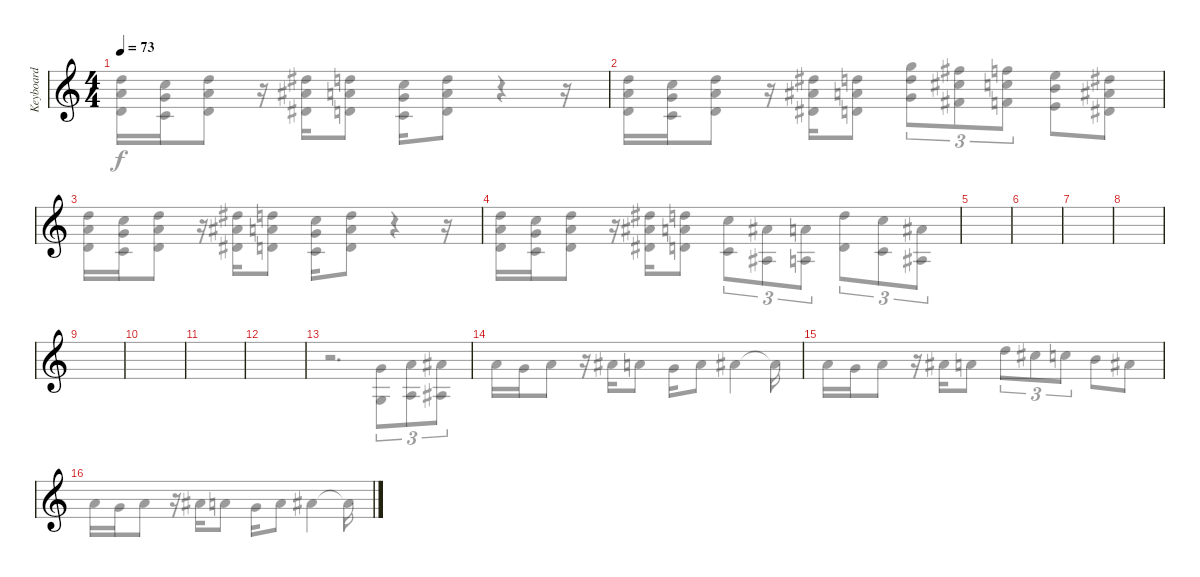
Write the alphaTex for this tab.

\track ("Keyboard" "Keyboard") {instrument orchestrahit}
\staff {score}
\tuning (E4 B3 G3 D3 A2 E2) {hide}
\voice
\ts (4 4)
\tempo 73
\clef g2
\ks c
|
|
|
|
|
|
|
|
|
|
|
|
|
|
|
\voice
\clef g2
\ks c
(10.1 3.2 14.3).16{dy f} (8.1 1.2 12.3).16 (10.1 3.2 14.3).8 r.16 (11.1 4.2 15.3).16 (10.1 3.2 14.3).8 (8.1 1.2 12.3).16 (10.1 3.2 14.3).8 r.4 r.16 |
(10.1 3.2 14.3).16 (8.1 1.2 12.3).16 (10.1 3.2 14.3).8 r.16 (11.1 4.2 15.3).16 (10.1 3.2 14.3).8 (3.1 20.2 19.3).8{tu (3 2)} (2.1 19.2 18.3).8{tu (3 2)} (1.1 18.2 17.3).8{tu (3 2)} (0.1 17.2 16.3).8 (11.1 4.2 15.3).8 |
(10.1 3.2 14.3).16 (8.1 1.2 12.3).16 (10.1 3.2 14.3).8 r.16 (11.1 4.2 15.3).16 (10.1 3.2 14.3).8 (8.1 1.2 12.3).16 (10.1 3.2 14.3).8 r.4 r.16 |
(10.1 3.2 14.3).16 (8.1 1.2 12.3).16 (10.1 3.2 14.3).8 r.16 (11.1 4.2 15.3).16 (10.1 3.2 14.3).8 (8.1 1.2).8{tu (3 2)} (6.1 3.3).8{tu (3 2)} (5.1 2.3).8{tu (3 2)} (10.1 3.2).8{tu (3 2)} (8.1 1.2).8{tu (3 2)} (6.1 3.3).8{tu (3 2)} |
|
|
|
|
|
|
|
|
r.2{d} (3.1 0.3).8{tu (3 2)} (5.1 2.3).8{tu (3 2)} (6.1 3.3).8{tu (3 2)} |
5.1.16 3.1.16 5.1.8 r.16 6.1.16 5.1.8 3.1.16 5.1.8 6.1.4 6.1{t}.16 |
5.1.16 3.1.16 5.1.8 r.16 6.1.16 5.1.8 10.1.8{tu (3 2)} 9.1.8{tu (3 2)} 8.1.8{tu (3 2)} 7.1.8 6.1.8 |
5.1.16 3.1.16 5.1.8 r.16 6.1.16 5.1.8 3.1.16 5.1.8 6.1.4 6.1{t}.16
